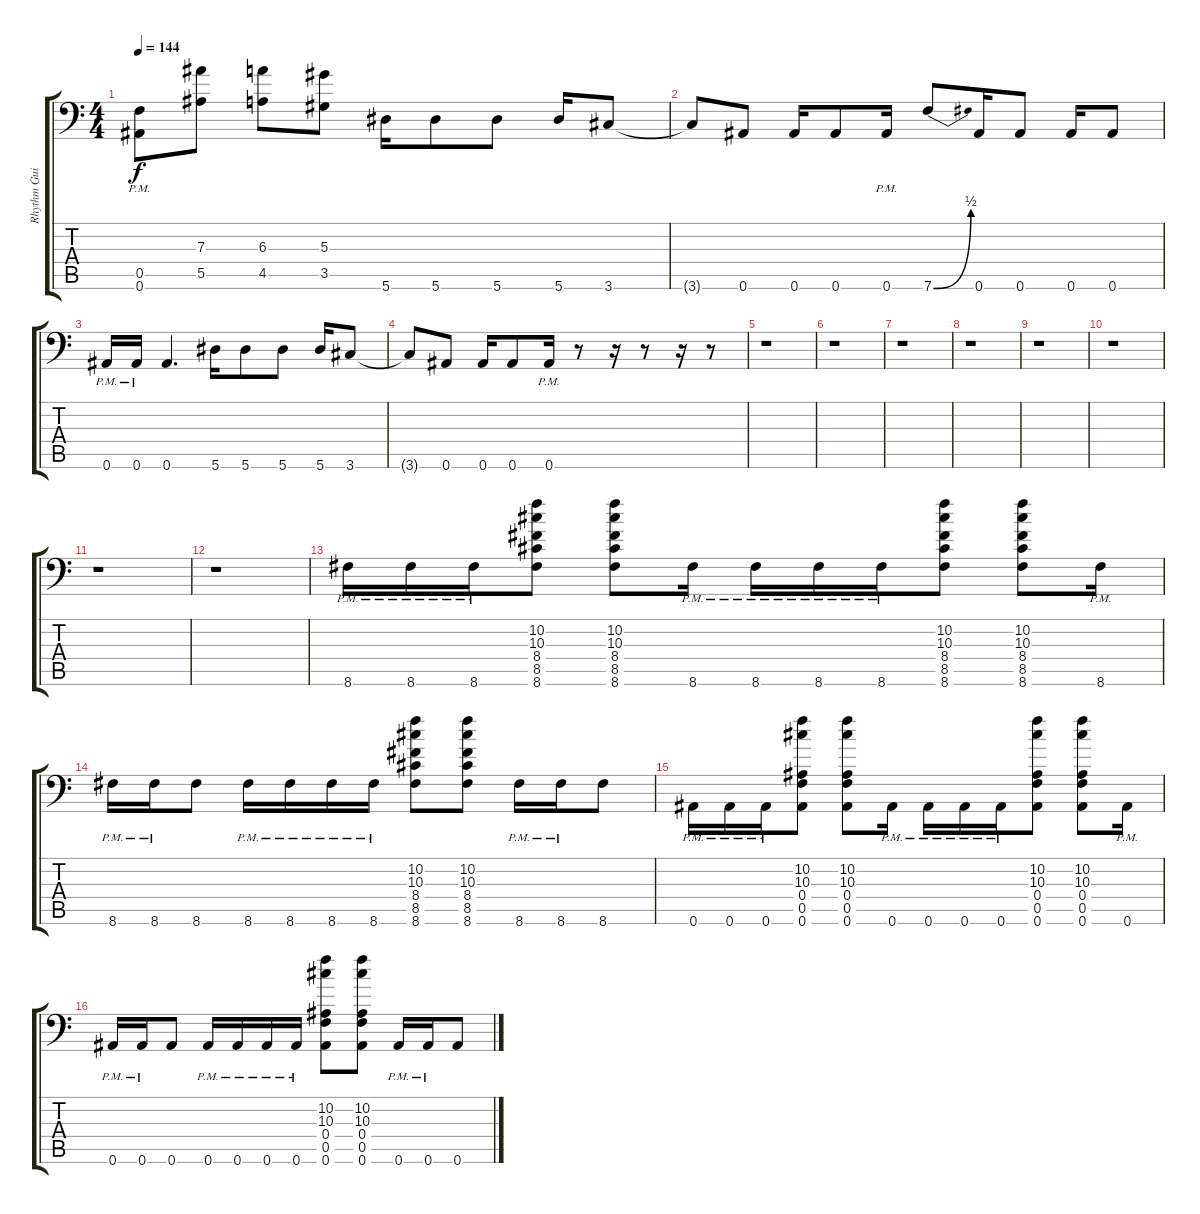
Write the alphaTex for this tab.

\track ("Rhythm Guitar 1" "Rhythm Gui") {instrument distortionguitar}
\staff {score tabs}
\tuning (C4 G3 Eb3 Bb2 F2 Bb1) {hide}
\ts (4 4)
\tempo 144
\clef f4
\ks c
(0.5{pm} 0.6{pm}).8{dy f} (7.3 5.5).8 (6.3 4.5).8 (5.3 3.5).8 5.6.16 5.6.8 5.6.8 5.6.16 3.6.8 |
3.6{t}.8 0.6.8 0.6.16 0.6.8 0.6{pm}.16 7.6{be (bend 0 0 60 2)}.8 0.6.16 0.6.8 0.6.16 0.6.8 |
0.6{pm}.16 0.6{pm}.16 0.6.4{d} 5.6.16 5.6.8 5.6.8 5.6.16 3.6.8 |
3.6{t}.8 0.6.8 0.6.16 0.6.8 0.6{pm}.16 r.8 r.16 r.8 r.16 r.8 |
r.1 |
r.1 |
r.1 |
r.1 |
r.1 |
r.1 |
r.1 |
r.1 |
8.6{pm}.16 8.6{pm}.16 8.6{pm}.16 (10.2 10.3 8.4 8.5 8.6).8 (10.2 10.3 8.4 8.5 8.6).8 8.6{pm}.16 8.6{pm}.16 8.6{pm}.16 8.6{pm}.16 (10.2 10.3 8.4 8.5 8.6).8 (10.2 10.3 8.4 8.5 8.6).8 8.6{pm}.16 |
8.6{pm}.16 8.6{pm}.16 8.6.8 8.6{pm}.16 8.6{pm}.16 8.6{pm}.16 8.6{pm}.16 (10.2 10.3 8.4 8.5 8.6).8 (10.2 10.3 8.4 8.5 8.6).8 8.6{pm}.16 8.6{pm}.16 8.6.8 |
0.6{pm}.16 0.6{pm}.16 0.6{pm}.16 (10.2 10.3 0.4 0.5 0.6).8 (10.2 10.3 0.4 0.5 0.6).8 0.6{pm}.16 0.6{pm}.16 0.6{pm}.16 0.6{pm}.16 (10.2 10.3 0.4 0.5 0.6).8 (10.2 10.3 0.4 0.5 0.6).8 0.6{pm}.16 |
0.6{pm}.16 0.6{pm}.16 0.6.8 0.6{pm}.16 0.6{pm}.16 0.6{pm}.16 0.6{pm}.16 (10.2 10.3 0.4 0.5 0.6).8 (10.2 10.3 0.4 0.5 0.6).8 0.6{pm}.16 0.6{pm}.16 0.6.8
